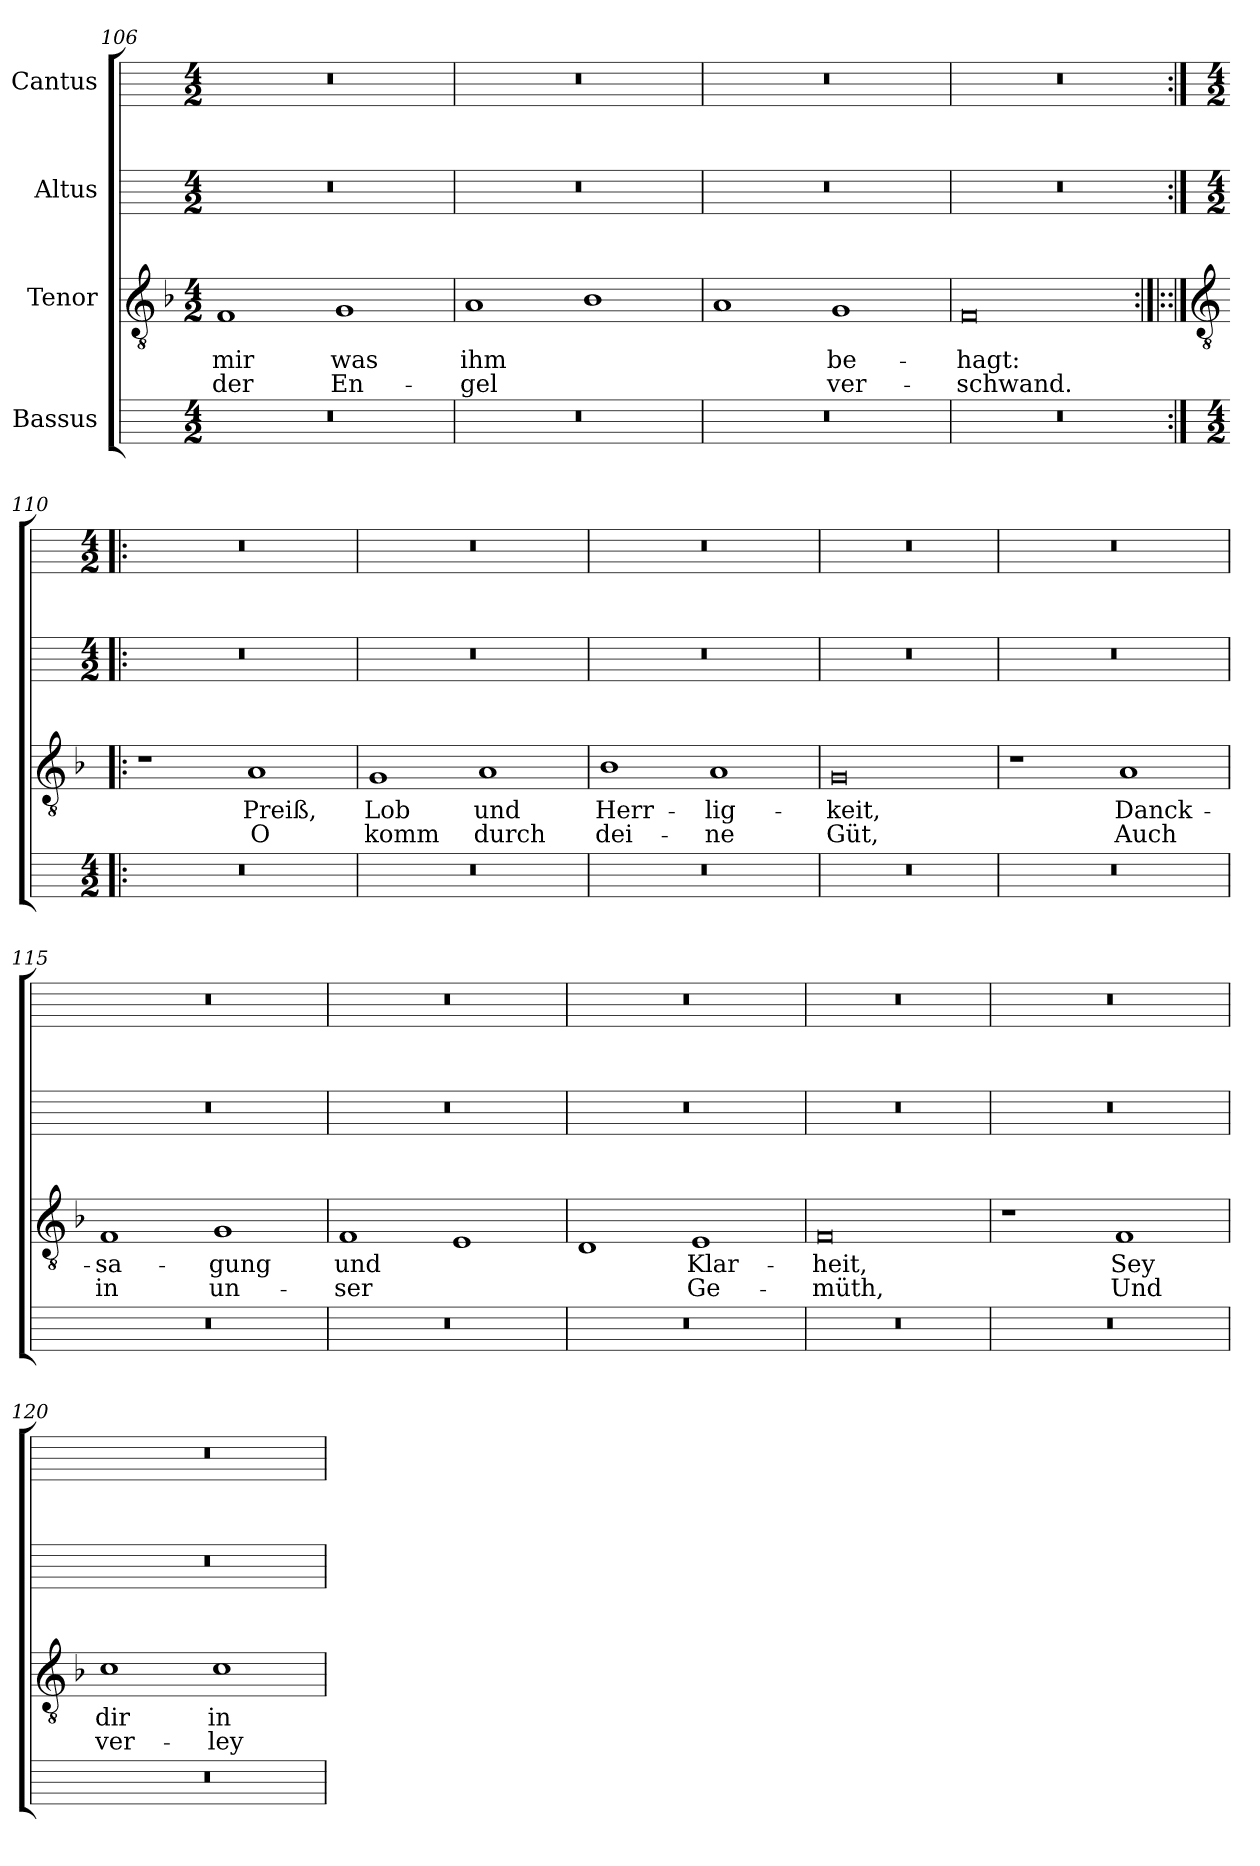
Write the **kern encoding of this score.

**kern	**kern	**text	**text	**kern	**kern
*part4	*part3	*part3	*part3	*part2	*part1
*staff4	*staff3	*staff3	*staff3	*staff2	*staff1
*I"Bassus	*I"Tenor	*	*	*I"Altus	*I"Cantus
*	*clefGv2	*	*	*	*
*	*	*	*	*	*ITrd1c2
*	*k[b-]	*	*	*	*
*	*F:	*	*	*	*
*M4/2	*M4/2	*	*	*M4/2	*M4/2
=106	=106	=106	=106	=106	=106
!	!	!LO:LY:b	!LO:LY:b	!	!
0r	1F	mir	der	0r	0r
!	!	!LO:LY:b	!LO:LY:b	!	!
.	1G	was	En-	.	.
=107	=107	=107	=107	=107	=107
!	!	!LO:LY:b	!LO:LY:b	!	!
0r	1A	-ihm	gel	0r	0r
.	1B-	.	.	.	.
=108	=108	=108	=108	=108	=108
0r	1A	.	.	0r	0r
!	!	!LO:LY:b	!LO:LY:b	!	!
.	1G	be-	-ver-	.	.
=109	=109	=109	=109	=109	=109
!	!	!LO:LY:b	!LO:LY:b	!	!
0r	0F	-hagt:	schwand.	0r	0r
!!LO:LB:g=z
=110!|:	=110:|!|:	=110!|:	=110!|:	=110!|:	=110!|:
*	*clefGv2	*	*	*	*
*M4/2	*	*	*	*M4/2	*M4/2
0r	1r	.	.	0r	0r
!	!	!LO:LY:b	!LO:LY:b	!	!
.	1A	Preiß,	O	.	.
=111	=111	=111	=111	=111	=111
!	!	!LO:LY:b	!LO:LY:b	!	!
0r	1G	Lob	komm	0r	0r
!	!	!LO:LY:b	!LO:LY:b	!	!
.	1A	und	durch	.	.
=112	=112	=112	=112	=112	=112
!	!	!LO:LY:b	!LO:LY:b	!	!
0r	1B-	Herr-	-dei-	0r	0r
!	!	!LO:LY:b	!LO:LY:b	!	!
.	1A	-lig-	-ne	.	.
=113	=113	=113	=113	=113	=113
!	!	!LO:LY:b	!LO:LY:b	!	!
0r	0G	keit,	Güt,	0r	0r
=114	=114	=114	=114	=114	=114
0r	1r	.	.	0r	0r
!	!	!LO:LY:b	!LO:LY:b	!	!
.	1A	Danck-	-Auch	.	.
=115	=115	=115	=115	=115	=115
!	!	!LO:LY:b	!LO:LY:b	!	!
0r	1F	sa-	-in	0r	0r
!	!	!LO:LY:b	!LO:LY:b	!	!
.	1G	gung	un-	.	.
=116	=116	=116	=116	=116	=116
!	!	!LO:LY:b	!LO:LY:b	!	!
0r	1F	-und	ser	0r	0r
.	1E	.	.	.	.
=117	=117	=117	=117	=117	=117
0r	1D	.	.	0r	0r
!	!	!LO:LY:b	!LO:LY:b	!	!
.	1E	Klar-	-Ge-	.	.
=118	=118	=118	=118	=118	=118
!	!	!LO:LY:b	!LO:LY:b	!	!
0r	0F	-heit,	müth,	0r	0r
=119	=119	=119	=119	=119	=119
0r	1r	.	.	0r	0r
!	!	!LO:LY:b	!LO:LY:b	!	!
.	1F	Sey	Und	.	.
=120	=120	=120	=120	=120	=120
!	!	!LO:LY:b	!LO:LY:b	!	!
0r	1c	dir	ver-	0r	0r
!	!	!LO:LY:b	!LO:LY:b	!	!
.	1c	-in	ley	.	.
=	=	=	=	=	=
*-	*-	*-	*-	*-	*-
